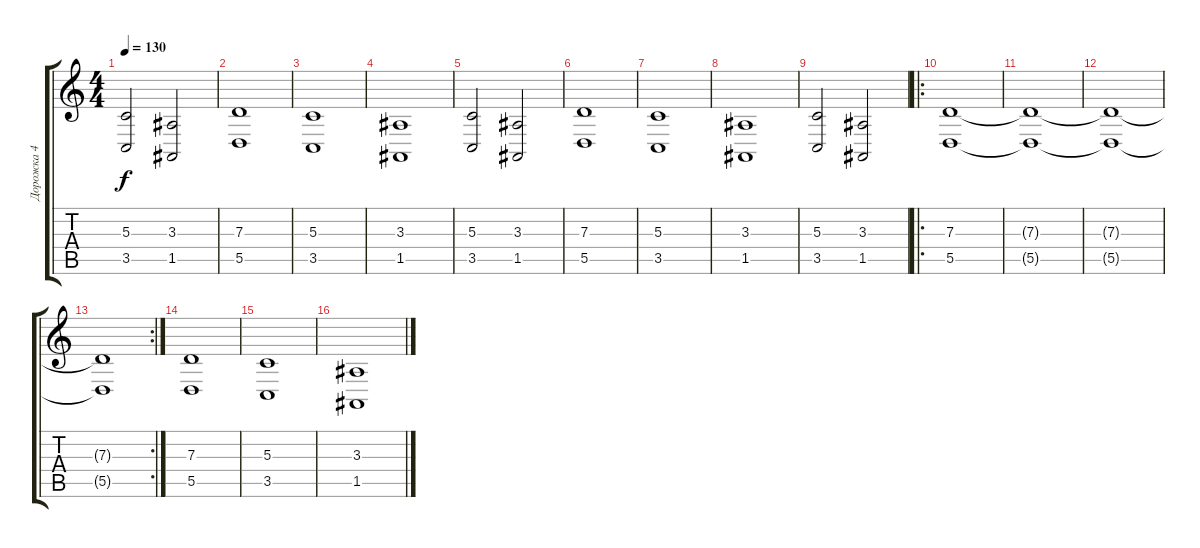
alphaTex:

\track ("Дорожка 4" "Дорожка 4") {instrument choiraahs}
\staff {score tabs}
\tuning (E4 B3 G3 D3 A2 E2) {hide}
\ts (4 4)
\tempo 130
\clef g2
\ks c
(5.3 3.5).2{dy f} (3.3 1.5).2 |
(7.3 5.5).1 |
(5.3 3.5).1 |
(3.3 1.5).1 |
(5.3 3.5).2 (3.3 1.5).2 |
(7.3 5.5).1 |
(5.3 3.5).1 |
(3.3 1.5).1 |
(5.3 3.5).2 (3.3 1.5).2 |
\ro
(7.3 5.5).1 |
(7.3{t} 5.5{t}).1 |
(7.3{t} 5.5{t}).1 |
\rc 2
(7.3{t} 5.5{t}).1 |
(7.3 5.5).1 |
(5.3 3.5).1 |
(3.3 1.5).1
